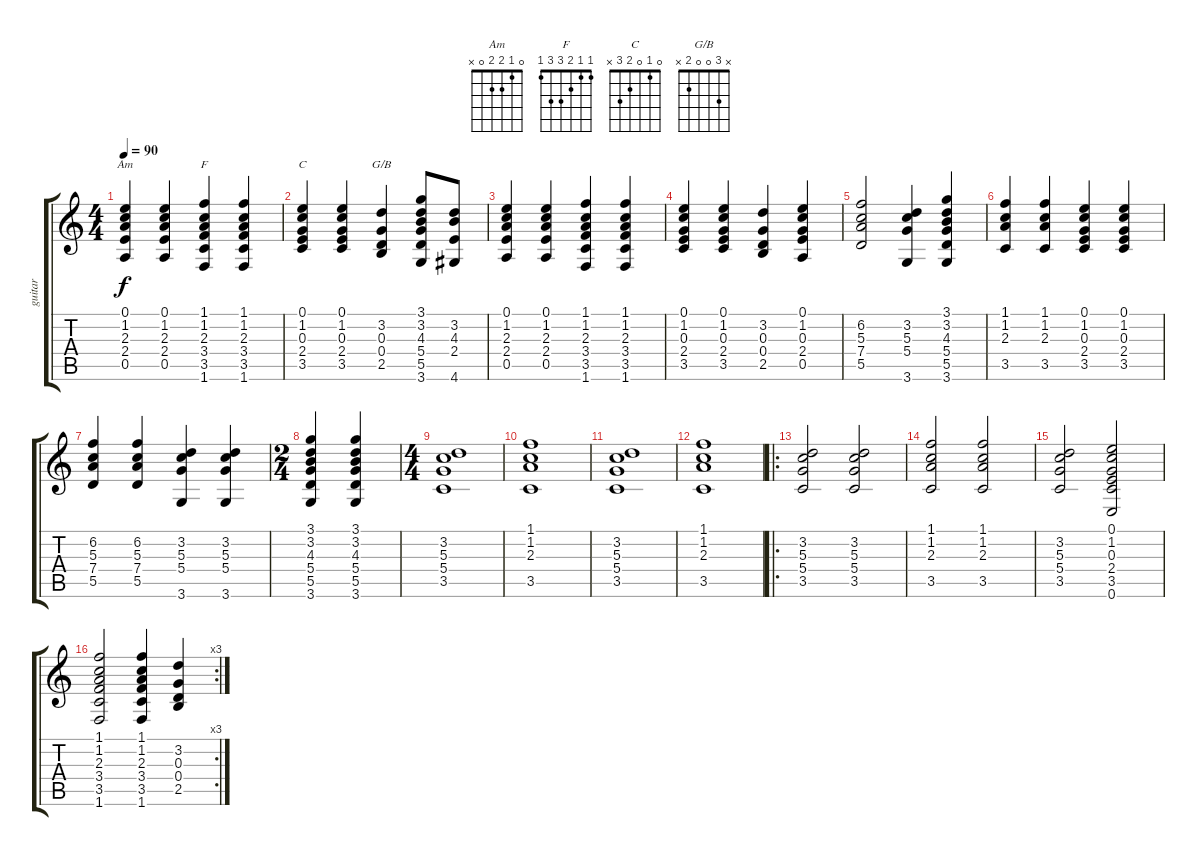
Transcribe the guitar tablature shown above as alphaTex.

\track ("guitar" "guitar") {instrument acousticguitarnylon}
\staff {score tabs}
\tuning (E4 B3 G3 D3 A2 E2) {hide}
\chord ("Am" 0 1 2 2 0 x)
\chord ("F" 1 1 2 3 3 1)
\chord ("C" 0 1 0 2 3 x)
\chord ("G/B" x 3 0 0 2 x)
\ts (4 4)
\tempo 90
\clef g2
\ks c
(0.1 1.2 2.3 2.4 0.5).4{ch "Am" dy f} (0.1 1.2 2.3 2.4 0.5).4 (1.1 1.2 2.3 3.4 3.5 1.6).4{ch "F"} (1.1 1.2 2.3 3.4 3.5 1.6).4 |
(0.1 1.2 0.3 2.4 3.5).4{ch "C"} (0.1 1.2 0.3 2.4 3.5).4 (3.2 0.3 0.4 2.5).4{ch "G/B"} (3.1 3.2 4.3 5.4 5.5 3.6).8 (3.2 4.3 2.4 4.6).8 |
(0.1 1.2 2.3 2.4 0.5).4 (0.1 1.2 2.3 2.4 0.5).4 (1.1 1.2 2.3 3.4 3.5 1.6).4 (1.1 1.2 2.3 3.4 3.5 1.6).4 |
(0.1 1.2 0.3 2.4 3.5).4 (0.1 1.2 0.3 2.4 3.5).4 (3.2 0.3 0.4 2.5).4 (0.1 1.2 0.3 2.4 0.5).4 |
(6.2 5.3 7.4 5.5).2 (3.2 5.3 5.4 3.6).4 (3.1 3.2 4.3 5.4 5.5 3.6).4 |
(1.1 1.2 2.3 3.5).4 (1.1 1.2 2.3 3.5).4 (0.1 1.2 0.3 2.4 3.5).4 (0.1 1.2 0.3 2.4 3.5).4 |
(6.2 5.3 7.4 5.5).4 (6.2 5.3 7.4 5.5).4 (3.2 5.3 5.4 3.6).4 (3.2 5.3 5.4 3.6).4 |
\ts (2 4)
(3.1 3.2 4.3 5.4 5.5 3.6).4 (3.1 3.2 4.3 5.4 5.5 3.6).4 |
\ts (4 4)
(3.2 5.3 5.4 3.5).1 |
(1.1 1.2 2.3 3.5).1 |
(3.2 5.3 5.4 3.5).1 |
(1.1 1.2 2.3 3.5).1 |
\ro
(3.2 5.3 5.4 3.5).2 (3.2 5.3 5.4 3.5).2 |
(1.1 1.2 2.3 3.5).2 (1.1 1.2 2.3 3.5).2 |
(3.2 5.3 5.4 3.5).2 (0.1 1.2 0.3 2.4 3.5 0.6).2 |
\rc 3
(1.1 1.2 2.3 3.4 3.5 1.6).2 (1.1 1.2 2.3 3.4 3.5 1.6).4 (3.2 0.3 0.4 2.5).4
